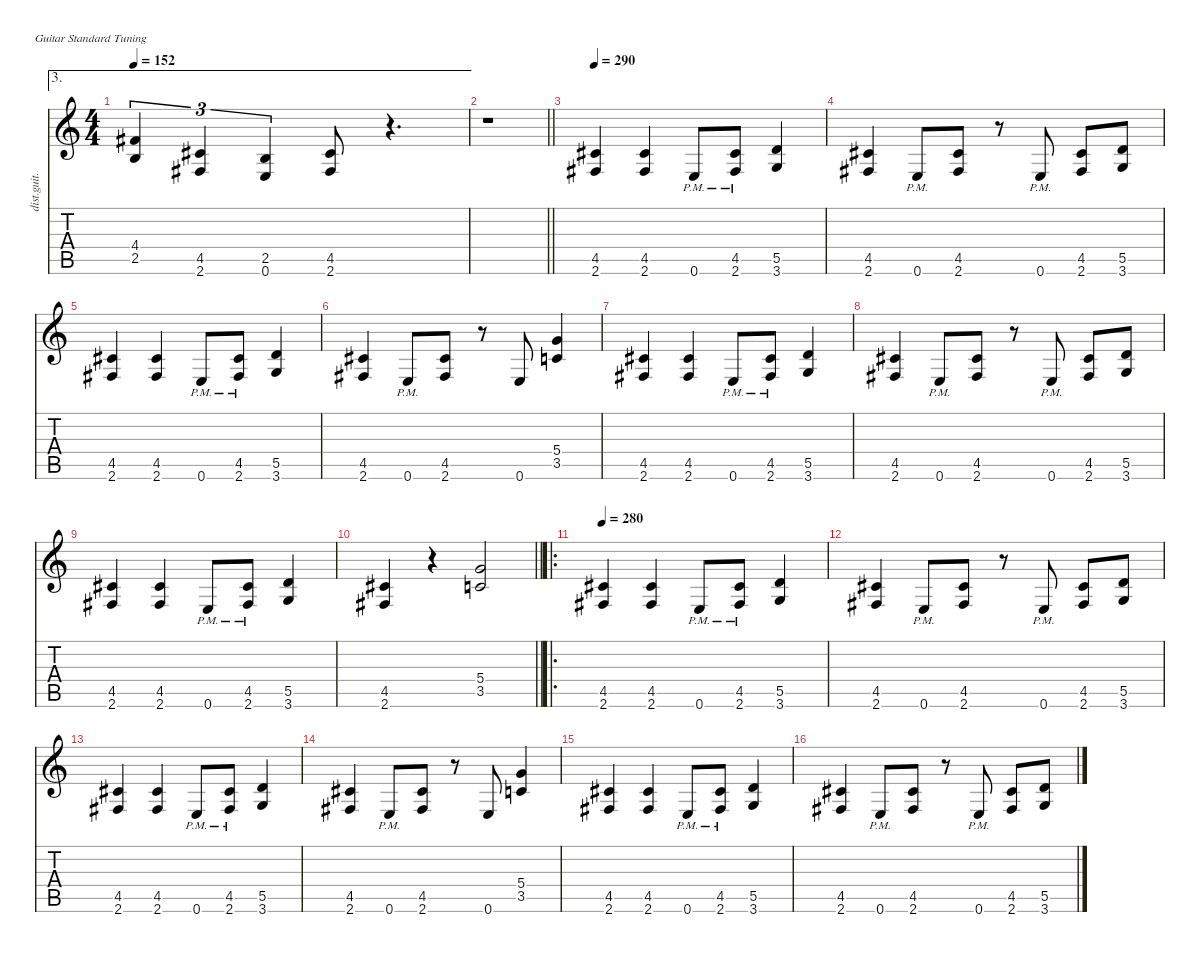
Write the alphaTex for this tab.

\defaultSystemsLayout 4
\hideDynamics
\bracketExtendMode nobrackets
\otherSystemsTrackNameOrientation horizontal
\track ("Dave Mustaine" "dist.guit.") {instrument distortionguitar}
\staff {score tabs}
\tuning (E4 B3 G3 D3 A2 E2)
\ae 3
\ts (4 4)
\tempo 152
\clef g2
\ks c
(4.4{acc #} 2.5).4{tu (3 2) dy f beam Up} (4.5{acc #} 2.6{acc #}).4{tu (3 2) beam Up} (2.5 0.6).4{tu (3 2) beam Up} (4.5{acc #} 2.6{acc #}).8{beam Up} r.4{d beam Up} |
\barLineRight lightlight
r.1{beam Down} |
\tempo 290
(4.5{acc #} 2.6{acc #}).4{beam Up} (4.5{acc #} 2.6{acc #}).4{beam Up} 0.6{pm}.8{beam Up} (4.5{acc #} 2.6{pm acc #}).8{beam Up} (5.5 3.6).4{beam Up} |
(4.5{acc #} 2.6{acc #}).4{beam Up} 0.6{pm}.8{beam Up} (4.5{acc #} 2.6{acc #}).8{beam Up} r.8{beam Up} 0.6{pm}.8{beam Up} (4.5{acc #} 2.6{acc #}).8{beam Up} (5.5 3.6).8{beam Up} |
(4.5{acc #} 2.6{acc #}).4{beam Up} (4.5{acc #} 2.6{acc #}).4{beam Up} 0.6{pm}.8{beam Up} (4.5{acc #} 2.6{pm acc #}).8{beam Up} (5.5 3.6).4{beam Up} |
(4.5{acc #} 2.6{acc #}).4{beam Up} 0.6{pm}.8{beam Up} (4.5{acc #} 2.6{acc #}).8{beam Up} r.8{beam Up} 0.6.8{beam Up} (5.4 3.5).4{beam Up} |
(4.5{acc #} 2.6{acc #}).4{beam Up} (4.5{acc #} 2.6{acc #}).4{beam Up} 0.6{pm}.8{beam Up} (4.5{acc #} 2.6{pm acc #}).8{beam Up} (5.5 3.6).4{beam Up} |
(4.5{acc #} 2.6{acc #}).4{beam Up} 0.6{pm}.8{beam Up} (4.5{acc #} 2.6{acc #}).8{beam Up} r.8{beam Up} 0.6{pm}.8{beam Up} (4.5{acc #} 2.6{acc #}).8{beam Up} (5.5 3.6).8{beam Up} |
(4.5{acc #} 2.6{acc #}).4{beam Up} (4.5{acc #} 2.6{acc #}).4{beam Up} 0.6{pm}.8{beam Up} (4.5{acc #} 2.6{pm acc #}).8{beam Up} (5.5 3.6).4{beam Up} |
\barLineRight lightlight
(4.5{acc #} 2.6{acc #}).4{beam Up} r.4{beam Up} (5.4 3.5).2{beam Up} |
\ro
\tempo 280
(4.5{acc #} 2.6{acc #}).4{beam Up} (4.5{acc #} 2.6{acc #}).4{beam Up} 0.6{pm}.8{beam Up} (4.5{acc #} 2.6{pm acc #}).8{beam Up} (5.5 3.6).4{beam Up} |
(4.5{acc #} 2.6{acc #}).4{beam Up} 0.6{pm}.8{beam Up} (4.5{acc #} 2.6{acc #}).8{beam Up} r.8{beam Up} 0.6{pm}.8{beam Up} (4.5{acc #} 2.6{acc #}).8{beam Up} (5.5 3.6).8{beam Up} |
(4.5{acc #} 2.6{acc #}).4{beam Up} (4.5{acc #} 2.6{acc #}).4{beam Up} 0.6{pm}.8{beam Up} (4.5{acc #} 2.6{pm acc #}).8{beam Up} (5.5 3.6).4{beam Up} |
(4.5{acc #} 2.6{acc #}).4{beam Up} 0.6{pm}.8{beam Up} (4.5{acc #} 2.6{acc #}).8{beam Up} r.8{beam Up} 0.6.8{beam Up} (5.4 3.5).4{beam Up} |
(4.5{acc #} 2.6{acc #}).4{beam Up} (4.5{acc #} 2.6{acc #}).4{beam Up} 0.6{pm}.8{beam Up} (4.5{acc #} 2.6{pm acc #}).8{beam Up} (5.5 3.6).4{beam Up} |
(4.5{acc #} 2.6{acc #}).4{beam Up} 0.6{pm}.8{beam Up} (4.5{acc #} 2.6{acc #}).8{beam Up} r.8{beam Up} 0.6{pm}.8{beam Up} (4.5{acc #} 2.6{acc #}).8{beam Up} (5.5 3.6).8{beam Up}
